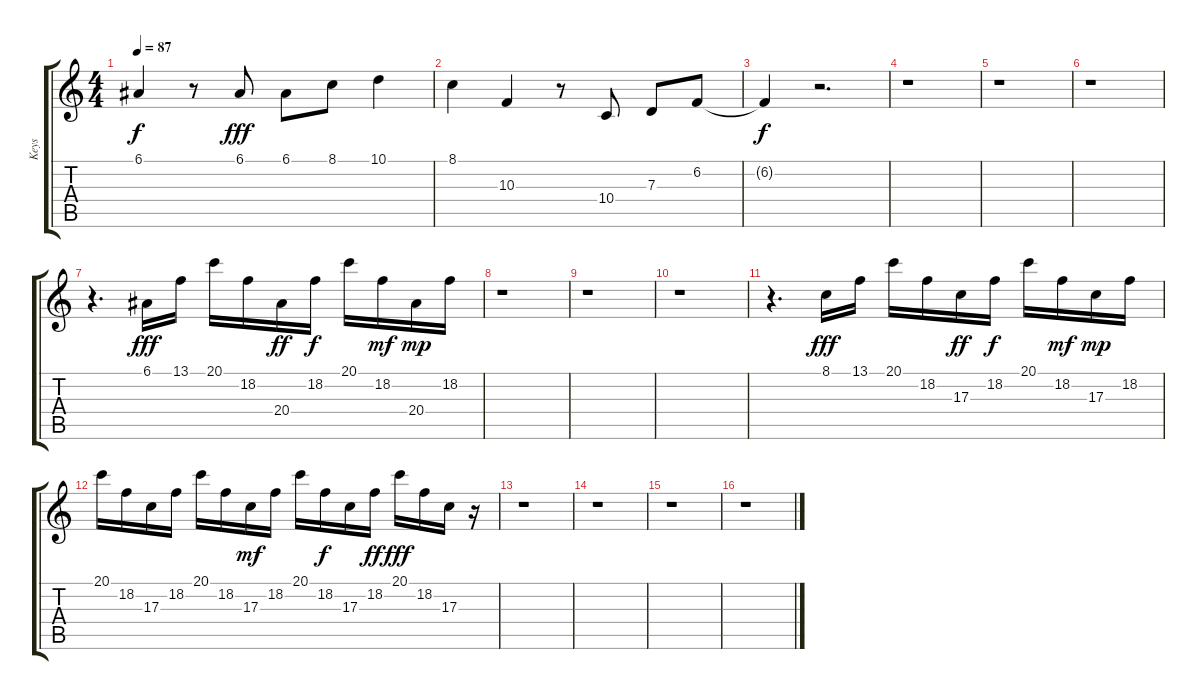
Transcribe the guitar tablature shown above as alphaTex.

\track ("Keys" "Keys") {instrument lead1square}
\staff {score tabs}
\tuning (E4 B3 G3 D3 A2 E2) {hide}
\ts (4 4)
\tempo 87
\clef g2
\ks c
6.1{t}.4{dy f} r.8 6.1.8{dy fff} 6.1.8 8.1.8 10.1.4 |
8.1.4 10.3.4 r.8 10.4.8 7.3.8 6.2.8 |
6.2{t}.4{dy f} r.2{d} |
r.1 |
r.1 |
r.1 |
r.4{d} 6.1.16{dy fff balance 16} 13.1.16{balance 15} 20.1.16{balance 13} 18.2.16{balance 12} 20.4.16{dy ff balance 10} 18.2.16{dy f balance 8} 20.1.16{balance 6} 18.2.16{dy mf balance 6} 20.4.16{dy mp balance 4} 18.2.16{balance 2} |
r.1 |
r.1 |
r.1 |
r.4{d} 8.1.16{dy fff balance 16} 13.1.16{balance 15} 20.1.16{balance 13} 18.2.16{balance 12} 17.3.16{dy ff balance 10} 18.2.16{dy f balance 8} 20.1.16{balance 6} 18.2.16{dy mf balance 6} 17.3.16{dy mp balance 4} 18.2.16{balance 2} |
20.1.16 18.2.16{balance 1} 17.3.16{balance 2} 18.2.16{balance 3} 20.1.16{balance 4} 18.2.16 17.3.16{dy mf balance 6} 18.2.16{balance 8} 20.1.16{balance 9} 18.2.16{dy f balance 10} 17.3.16{balance 11} 18.2.16{dy ff balance 12} 20.1.16{dy fff balance 13} 18.2.16{balance 13} 17.3.16{balance 14} r.16 |
r.1 |
r.1 |
r.1 |
r.1
